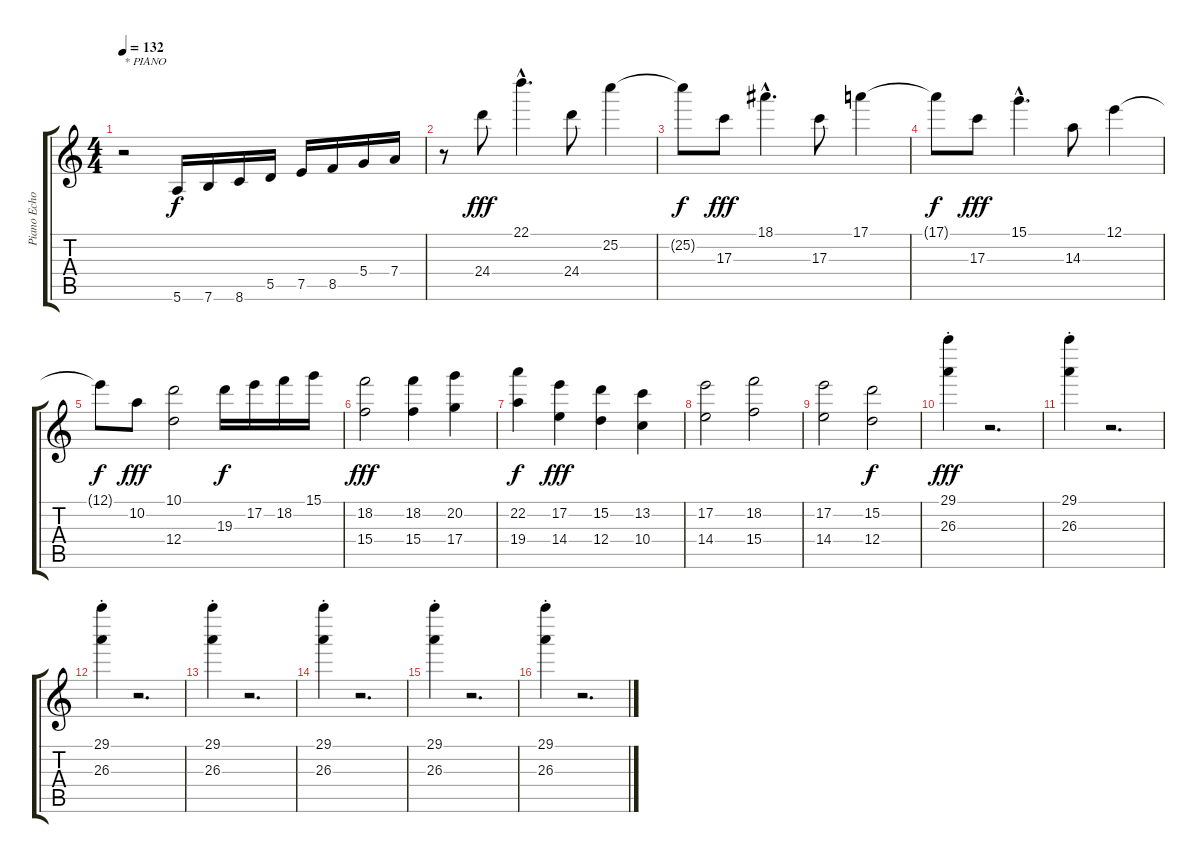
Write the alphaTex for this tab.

\track ("Piano Echo" "Piano Echo") {instrument distortionguitar}
\staff {score tabs}
\tuning (E4 B3 G3 D3 A2 E2) {hide}
\ts (4 4)
\tempo 132
\clef g2
\ks c
r.2{txt "* PIANO" dy fff volume 16 instrument acousticgrandpiano} 5.6.16{dy f} 7.6.16 8.6.16 5.5.16 7.5.16 8.5.16 5.4.16 7.4.16 |
r.8 24.4.8{dy fff} 22.1{hac}.4{d} 24.4.8 25.2.4 |
25.2{t}.8{dy f} 17.3.8{dy fff} 18.1{hac}.4{d} 17.3.8 17.1.4 |
17.1{t}.8{dy f} 17.3.8{dy fff} 15.1{hac}.4{d} 14.3.8 12.1.4 |
12.1{t}.8{dy f} 10.2.8{dy fff} (10.1 12.4).2 19.3.16{dy f} 17.2.16 18.2.16 15.1.16 |
(18.2 15.4).2{dy fff} (18.2 15.4).4 (20.2 17.4).4 |
(22.2 19.4).4{dy f} (17.2 14.4).4{dy fff} (15.2 12.4).4 (13.2 10.4).4 |
(17.2 14.4).2 (18.2 15.4).2 |
(17.2 14.4).2 (15.2 12.4).2{dy f} |
(29.1{st} 26.3{st}).4{dy fff} r.2{d} |
(29.1{st} 26.3{st}).4 r.2{d} |
(29.1{st} 26.3{st}).4 r.2{d} |
(29.1{st} 26.3{st}).4 r.2{d} |
(29.1{st} 26.3{st}).4 r.2{d} |
(29.1{st} 26.3{st}).4 r.2{d} |
(29.1{st} 26.3{st}).4 r.2{d}
